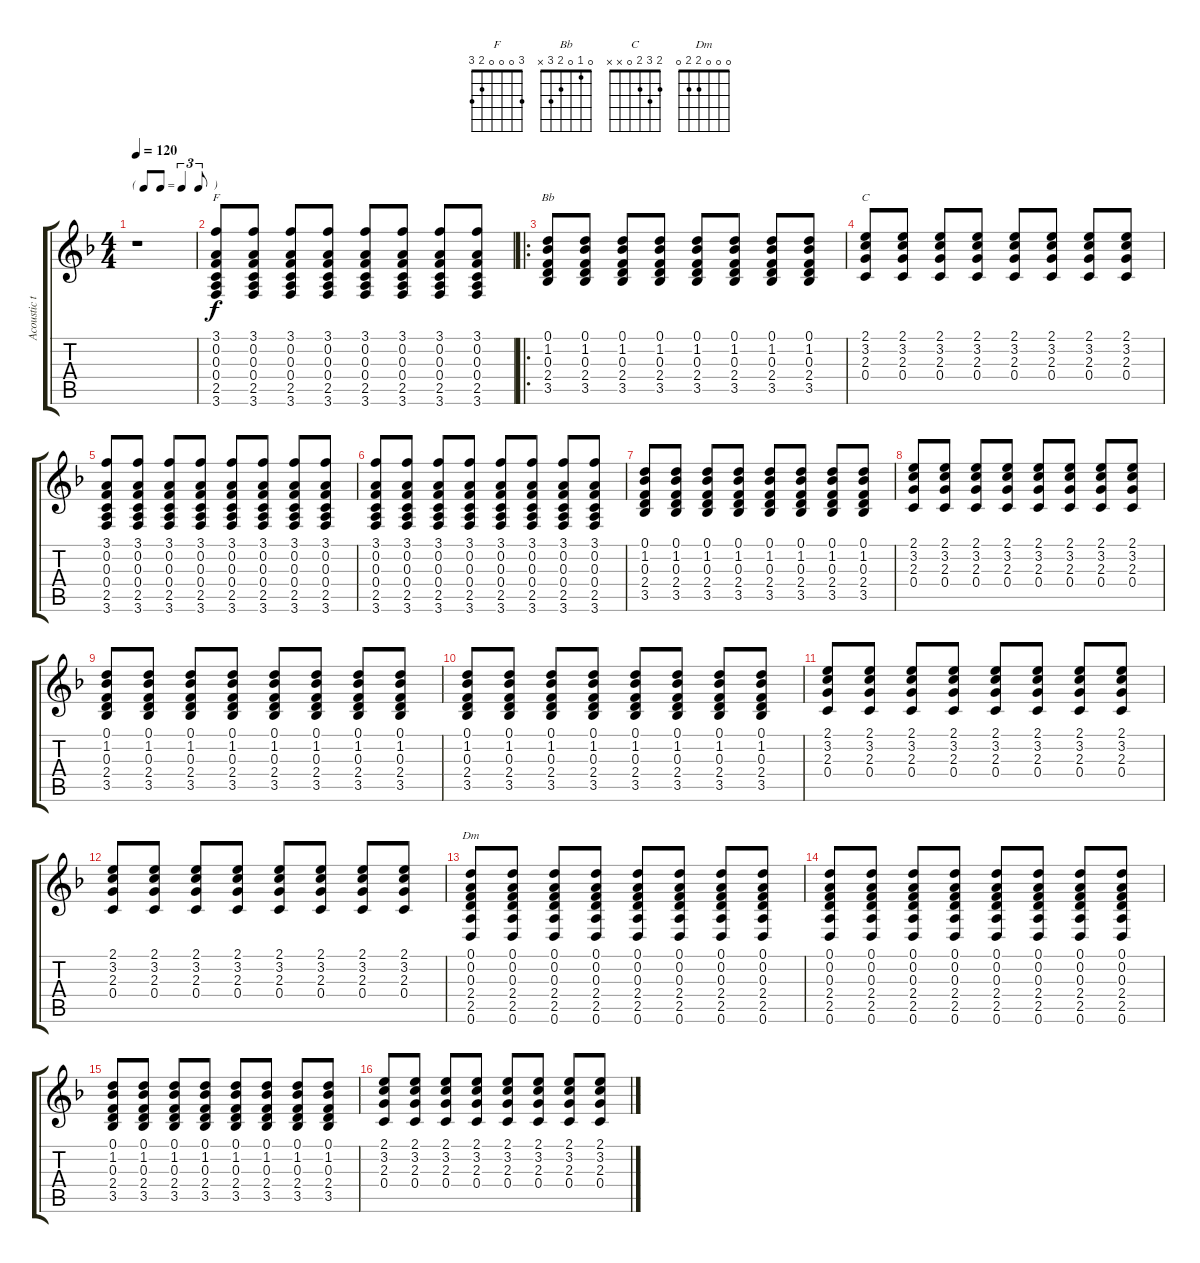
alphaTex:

\track ("Acoustic tuned down 1 step" "Acoustic t") {instrument acousticguitarsteel}
\staff {score tabs}
\tuning (D4 A3 F3 C3 G2 D2) {hide}
\chord ("F" 3 0 0 0 2 3)
\chord ("Bb" 0 1 0 2 3 x)
\chord ("C" 2 3 2 0 x x)
\chord ("Dm" 0 0 0 2 2 0)
\ts (4 4)
\tf triplet8th
\tempo 120
\clef g2
\ks f
r.1{dy f instrument acousticguitarsteel} |
(3.1 0.2 0.3 0.4 2.5 3.6).8{ch "F"} (3.1 0.2 0.3 0.4 2.5 3.6).8 (3.1 0.2 0.3 0.4 2.5 3.6).8 (3.1 0.2 0.3 0.4 2.5 3.6).8 (3.1 0.2 0.3 0.4 2.5 3.6).8 (3.1 0.2 0.3 0.4 2.5 3.6).8 (3.1 0.2 0.3 0.4 2.5 3.6).8 (3.1 0.2 0.3 0.4 2.5 3.6).8 |
\ro
(0.1 1.2 0.3 2.4 3.5).8{ch "Bb"} (0.1 1.2 0.3 2.4 3.5).8 (0.1 1.2 0.3 2.4 3.5).8 (0.1 1.2 0.3 2.4 3.5).8 (0.1 1.2 0.3 2.4 3.5).8 (0.1 1.2 0.3 2.4 3.5).8 (0.1 1.2 0.3 2.4 3.5).8 (0.1 1.2 0.3 2.4 3.5).8 |
(2.1 3.2 2.3 0.4).8{ch "C"} (2.1 3.2 2.3 0.4).8 (2.1 3.2 2.3 0.4).8 (2.1 3.2 2.3 0.4).8 (2.1 3.2 2.3 0.4).8 (2.1 3.2 2.3 0.4).8 (2.1 3.2 2.3 0.4).8 (2.1 3.2 2.3 0.4).8 |
(3.1 0.2 0.3 0.4 2.5 3.6).8 (3.1 0.2 0.3 0.4 2.5 3.6).8 (3.1 0.2 0.3 0.4 2.5 3.6).8 (3.1 0.2 0.3 0.4 2.5 3.6).8 (3.1 0.2 0.3 0.4 2.5 3.6).8 (3.1 0.2 0.3 0.4 2.5 3.6).8 (3.1 0.2 0.3 0.4 2.5 3.6).8 (3.1 0.2 0.3 0.4 2.5 3.6).8 |
(3.1 0.2 0.3 0.4 2.5 3.6).8 (3.1 0.2 0.3 0.4 2.5 3.6).8 (3.1 0.2 0.3 0.4 2.5 3.6).8 (3.1 0.2 0.3 0.4 2.5 3.6).8 (3.1 0.2 0.3 0.4 2.5 3.6).8 (3.1 0.2 0.3 0.4 2.5 3.6).8 (3.1 0.2 0.3 0.4 2.5 3.6).8 (3.1 0.2 0.3 0.4 2.5 3.6).8 |
(0.1 1.2 0.3 2.4 3.5).8 (0.1 1.2 0.3 2.4 3.5).8 (0.1 1.2 0.3 2.4 3.5).8 (0.1 1.2 0.3 2.4 3.5).8 (0.1 1.2 0.3 2.4 3.5).8 (0.1 1.2 0.3 2.4 3.5).8 (0.1 1.2 0.3 2.4 3.5).8 (0.1 1.2 0.3 2.4 3.5).8 |
(2.1 3.2 2.3 0.4).8 (2.1 3.2 2.3 0.4).8 (2.1 3.2 2.3 0.4).8 (2.1 3.2 2.3 0.4).8 (2.1 3.2 2.3 0.4).8 (2.1 3.2 2.3 0.4).8 (2.1 3.2 2.3 0.4).8 (2.1 3.2 2.3 0.4).8 |
(0.1 1.2 0.3 2.4 3.5).8 (0.1 1.2 0.3 2.4 3.5).8 (0.1 1.2 0.3 2.4 3.5).8 (0.1 1.2 0.3 2.4 3.5).8 (0.1 1.2 0.3 2.4 3.5).8 (0.1 1.2 0.3 2.4 3.5).8 (0.1 1.2 0.3 2.4 3.5).8 (0.1 1.2 0.3 2.4 3.5).8 |
(0.1 1.2 0.3 2.4 3.5).8 (0.1 1.2 0.3 2.4 3.5).8 (0.1 1.2 0.3 2.4 3.5).8 (0.1 1.2 0.3 2.4 3.5).8 (0.1 1.2 0.3 2.4 3.5).8 (0.1 1.2 0.3 2.4 3.5).8 (0.1 1.2 0.3 2.4 3.5).8 (0.1 1.2 0.3 2.4 3.5).8 |
(2.1 3.2 2.3 0.4).8 (2.1 3.2 2.3 0.4).8 (2.1 3.2 2.3 0.4).8 (2.1 3.2 2.3 0.4).8 (2.1 3.2 2.3 0.4).8 (2.1 3.2 2.3 0.4).8 (2.1 3.2 2.3 0.4).8 (2.1 3.2 2.3 0.4).8 |
(2.1 3.2 2.3 0.4).8 (2.1 3.2 2.3 0.4).8 (2.1 3.2 2.3 0.4).8 (2.1 3.2 2.3 0.4).8 (2.1 3.2 2.3 0.4).8 (2.1 3.2 2.3 0.4).8 (2.1 3.2 2.3 0.4).8 (2.1 3.2 2.3 0.4).8 |
(0.1 0.2 0.3 2.4 2.5 0.6).8{ch "Dm"} (0.1 0.2 0.3 2.4 2.5 0.6).8 (0.1 0.2 0.3 2.4 2.5 0.6).8 (0.1 0.2 0.3 2.4 2.5 0.6).8 (0.1 0.2 0.3 2.4 2.5 0.6).8 (0.1 0.2 0.3 2.4 2.5 0.6).8 (0.1 0.2 0.3 2.4 2.5 0.6).8 (0.1 0.2 0.3 2.4 2.5 0.6).8 |
(0.1 0.2 0.3 2.4 2.5 0.6).8 (0.1 0.2 0.3 2.4 2.5 0.6).8 (0.1 0.2 0.3 2.4 2.5 0.6).8 (0.1 0.2 0.3 2.4 2.5 0.6).8 (0.1 0.2 0.3 2.4 2.5 0.6).8 (0.1 0.2 0.3 2.4 2.5 0.6).8 (0.1 0.2 0.3 2.4 2.5 0.6).8 (0.1 0.2 0.3 2.4 2.5 0.6).8 |
(0.1 1.2 0.3 2.4 3.5).8 (0.1 1.2 0.3 2.4 3.5).8 (0.1 1.2 0.3 2.4 3.5).8 (0.1 1.2 0.3 2.4 3.5).8 (0.1 1.2 0.3 2.4 3.5).8 (0.1 1.2 0.3 2.4 3.5).8 (0.1 1.2 0.3 2.4 3.5).8 (0.1 1.2 0.3 2.4 3.5).8 |
(2.1 3.2 2.3 0.4).8 (2.1 3.2 2.3 0.4).8 (2.1 3.2 2.3 0.4).8 (2.1 3.2 2.3 0.4).8 (2.1 3.2 2.3 0.4).8 (2.1 3.2 2.3 0.4).8 (2.1 3.2 2.3 0.4).8 (2.1 3.2 2.3 0.4).8
